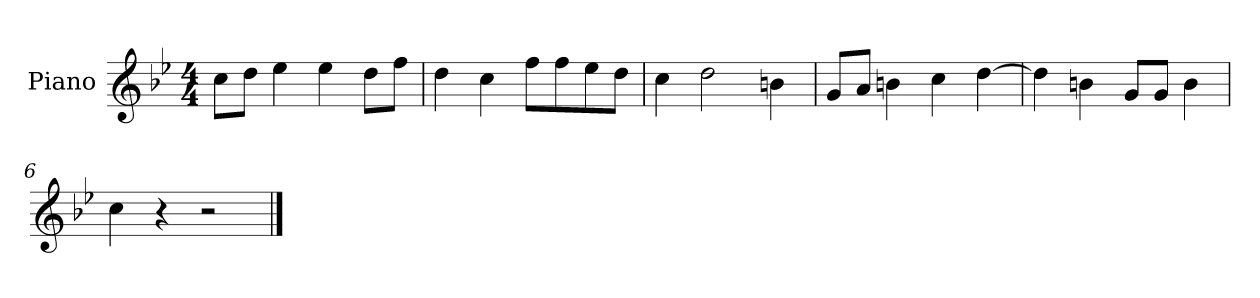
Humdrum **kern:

**kern
*part1
*staff1
*I"Piano
*I'P-no
*clefG2
*k[b-e-]
*M4/4
*MM90
=1
8cc\L
8dd\J
4ee-\
4ee-\
8dd\L
8ff\J
=2
4dd\
4cc\
8ff\L
8ff\
8ee-\
8dd\J
=3
4cc\
2dd\
4bn\
=4
8g/L
8a/J
4bn\
4cc\
[4dd\
=5
4dd\]
4bn\
8g/L
8g/J
4b\
=6
4cc\
4r
2r
==
*-
